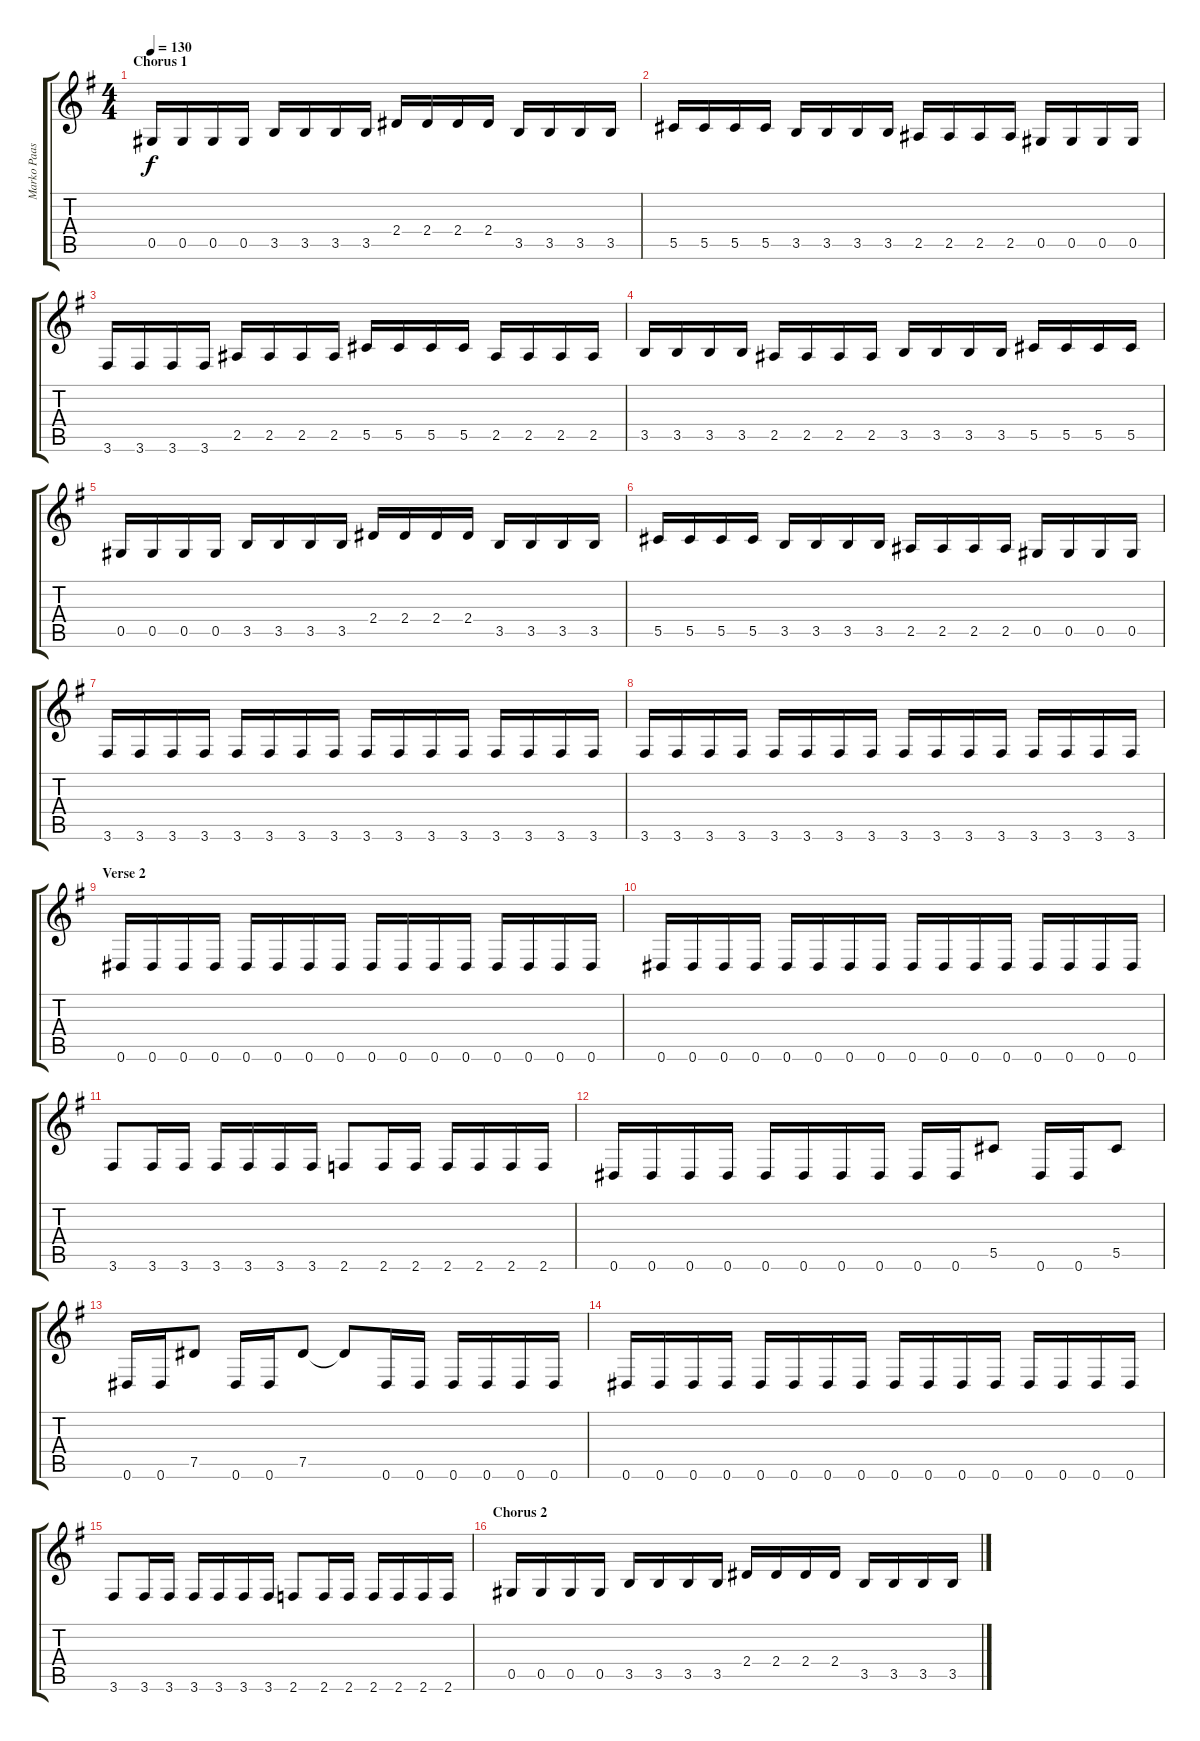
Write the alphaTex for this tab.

\track ("Marko Paasikoski" "Marko Paas") {instrument electricbasspick}
\staff {score tabs}
\tuning (Eb4 Bb3 Gb3 Db3 Ab2 Eb2) {hide}
\ts (4 4)
\section ("" "Chorus 1")
\tempo 130
\clef g2
\ks eminor
0.5.16{dy f} 0.5.16 0.5.16 0.5.16 3.5.16 3.5.16 3.5.16 3.5.16 2.4.16 2.4.16 2.4.16 2.4.16 3.5.16 3.5.16 3.5.16 3.5.16 |
5.5.16 5.5.16 5.5.16 5.5.16 3.5.16 3.5.16 3.5.16 3.5.16 2.5.16 2.5.16 2.5.16 2.5.16 0.5.16 0.5.16 0.5.16 0.5.16 |
3.6.16 3.6.16 3.6.16 3.6.16 2.5.16 2.5.16 2.5.16 2.5.16 5.5.16 5.5.16 5.5.16 5.5.16 2.5.16 2.5.16 2.5.16 2.5.16 |
3.5.16 3.5.16 3.5.16 3.5.16 2.5.16 2.5.16 2.5.16 2.5.16 3.5.16 3.5.16 3.5.16 3.5.16 5.5.16 5.5.16 5.5.16 5.5.16 |
0.5.16 0.5.16 0.5.16 0.5.16 3.5.16 3.5.16 3.5.16 3.5.16 2.4.16 2.4.16 2.4.16 2.4.16 3.5.16 3.5.16 3.5.16 3.5.16 |
5.5.16 5.5.16 5.5.16 5.5.16 3.5.16 3.5.16 3.5.16 3.5.16 2.5.16 2.5.16 2.5.16 2.5.16 0.5.16 0.5.16 0.5.16 0.5.16 |
3.6.16 3.6.16 3.6.16 3.6.16 3.6.16 3.6.16 3.6.16 3.6.16 3.6.16 3.6.16 3.6.16 3.6.16 3.6.16 3.6.16 3.6.16 3.6.16 |
3.6.16 3.6.16 3.6.16 3.6.16 3.6.16 3.6.16 3.6.16 3.6.16 3.6.16 3.6.16 3.6.16 3.6.16 3.6.16 3.6.16 3.6.16 3.6.16 |
\section ("" "Verse 2")
0.6.16 0.6.16 0.6.16 0.6.16 0.6.16 0.6.16 0.6.16 0.6.16 0.6.16 0.6.16 0.6.16 0.6.16 0.6.16 0.6.16 0.6.16 0.6.16 |
0.6.16 0.6.16 0.6.16 0.6.16 0.6.16 0.6.16 0.6.16 0.6.16 0.6.16 0.6.16 0.6.16 0.6.16 0.6.16 0.6.16 0.6.16 0.6.16 |
3.6.8 3.6.16 3.6.16 3.6.16 3.6.16 3.6.16 3.6.16 2.6.8 2.6.16 2.6.16 2.6.16 2.6.16 2.6.16 2.6.16 |
0.6.16 0.6.16 0.6.16 0.6.16 0.6.16 0.6.16 0.6.16 0.6.16 0.6.16 0.6.16 5.5.8 0.6.16 0.6.16 5.5.8 |
0.6.16 0.6.16 7.5.8 0.6.16 0.6.16 7.5.8 7.5{t}.8 0.6.16 0.6.16 0.6.16 0.6.16 0.6.16 0.6.16 |
0.6.16 0.6.16 0.6.16 0.6.16 0.6.16 0.6.16 0.6.16 0.6.16 0.6.16 0.6.16 0.6.16 0.6.16 0.6.16 0.6.16 0.6.16 0.6.16 |
3.6.8 3.6.16 3.6.16 3.6.16 3.6.16 3.6.16 3.6.16 2.6.8 2.6.16 2.6.16 2.6.16 2.6.16 2.6.16 2.6.16 |
\section ("" "Chorus 2")
0.5.16 0.5.16 0.5.16 0.5.16 3.5.16 3.5.16 3.5.16 3.5.16 2.4.16 2.4.16 2.4.16 2.4.16 3.5.16 3.5.16 3.5.16 3.5.16
